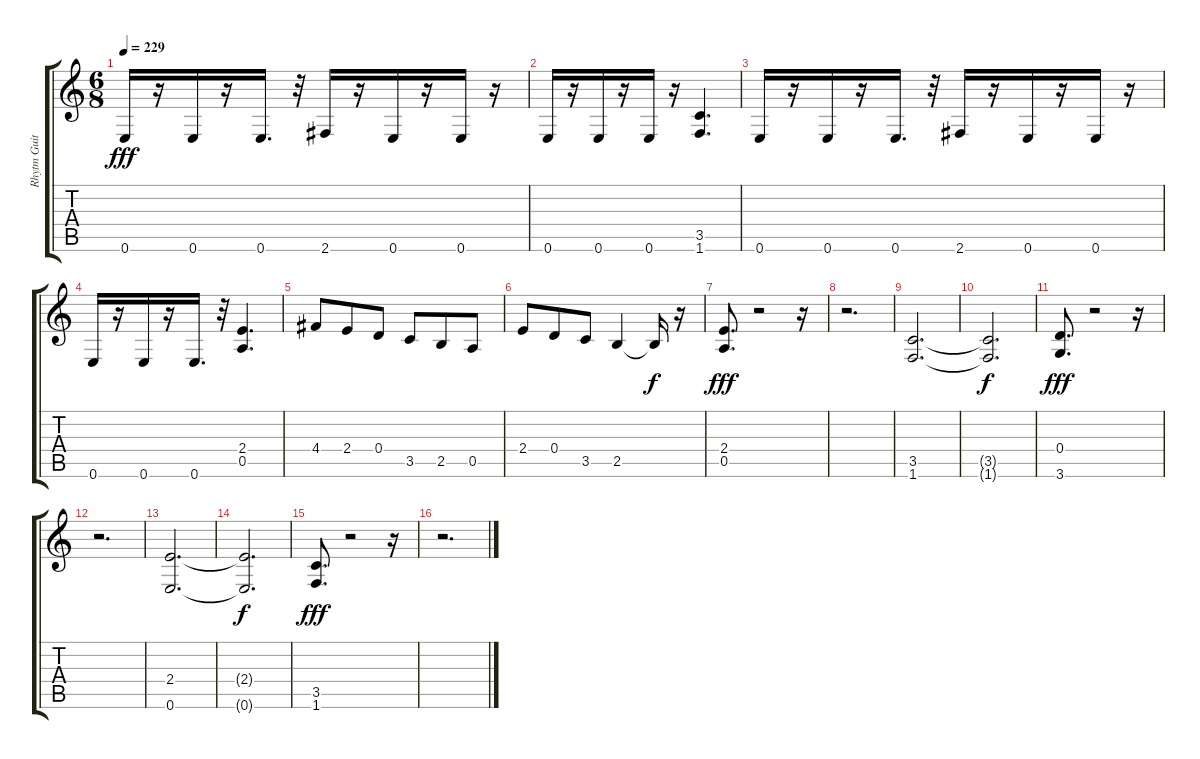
\track ("Rhytm Guitar1" "Rhytm Guit") {instrument overdrivenguitar}
\staff {score tabs}
\tuning (E4 B3 G3 D3 A2 E2) {hide}
\ts (6 8)
\tempo 229
\clef g2
\ks c
0.6.16{dy fff} r.16 0.6.16 r.16 0.6.16{d} r.32 2.6.16 r.16 0.6.16 r.16 0.6.16 r.16 |
0.6.16 r.16 0.6.16 r.16 0.6.16 r.16 (3.5 1.6).4{d} |
0.6.16 r.16 0.6.16 r.16 0.6.16{d} r.32 2.6.16 r.16 0.6.16 r.16 0.6.16 r.16 |
0.6.16 r.16 0.6.16 r.16 0.6.16{d} r.32 (2.4 0.5).4{d} |
4.4.8 2.4.8 0.4.8 3.5.8 2.5.8 0.5.8 |
2.4.8 0.4.8 3.5.8 2.5.4 2.5{t}.16{dy f} r.16 |
(2.4 0.5).8{d dy fff} r.2 r.16 |
r.2{d} |
(3.5 1.6).2{d} |
(3.5{t} 1.6{t}).2{d dy f} |
(0.4 3.6).8{d dy fff} r.2 r.16 |
r.2{d} |
(2.4 0.6).2{d} |
(2.4{t} 0.6{t}).2{d dy f} |
(3.5 1.6).8{d dy fff} r.2 r.16 |
r.2{d}
